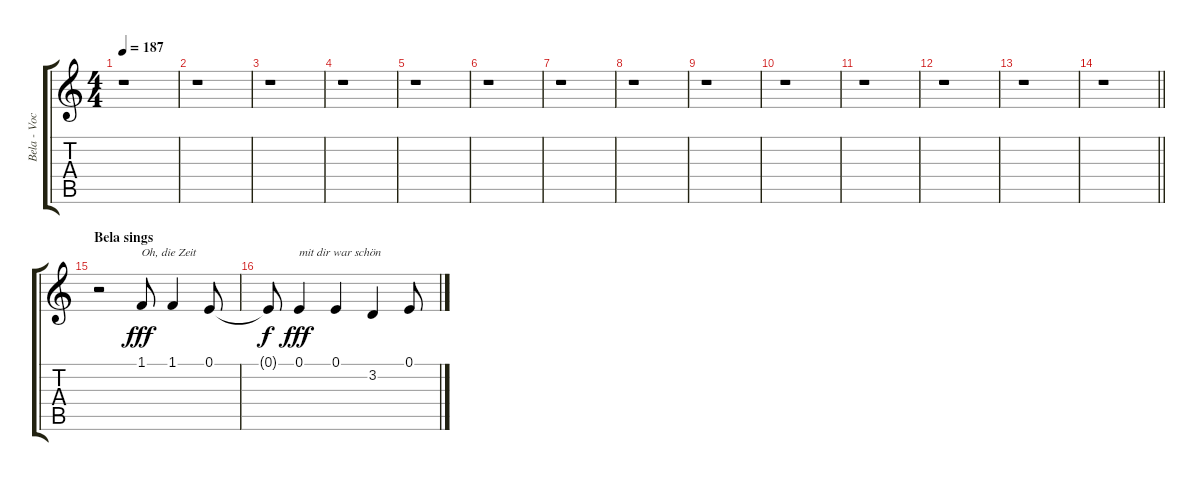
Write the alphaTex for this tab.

\track ("Bela - Vocal" "Bela - Voc") {instrument bassoon}
\staff {score tabs}
\tuning (E4 B3 G3 D3 A2 E2) {hide}
\ts (4 4)
\tempo 187
\clef g2
\ks c
r.1{dy fff} |
r.1 |
r.1 |
r.1 |
r.1 |
r.1 |
r.1 |
r.1 |
r.1 |
r.1 |
r.1 |
r.1 |
r.1 |
\barLineRight lightlight
r.1 |
\section ("" "Bela sings")
r.2 1.1.8{txt "Oh, die Zeit"} 1.1.4 0.1.8 |
0.1{t}.8{dy f} 0.1.4{txt "mit dir war schön" dy fff} 0.1.4 3.2.4 0.1.8
